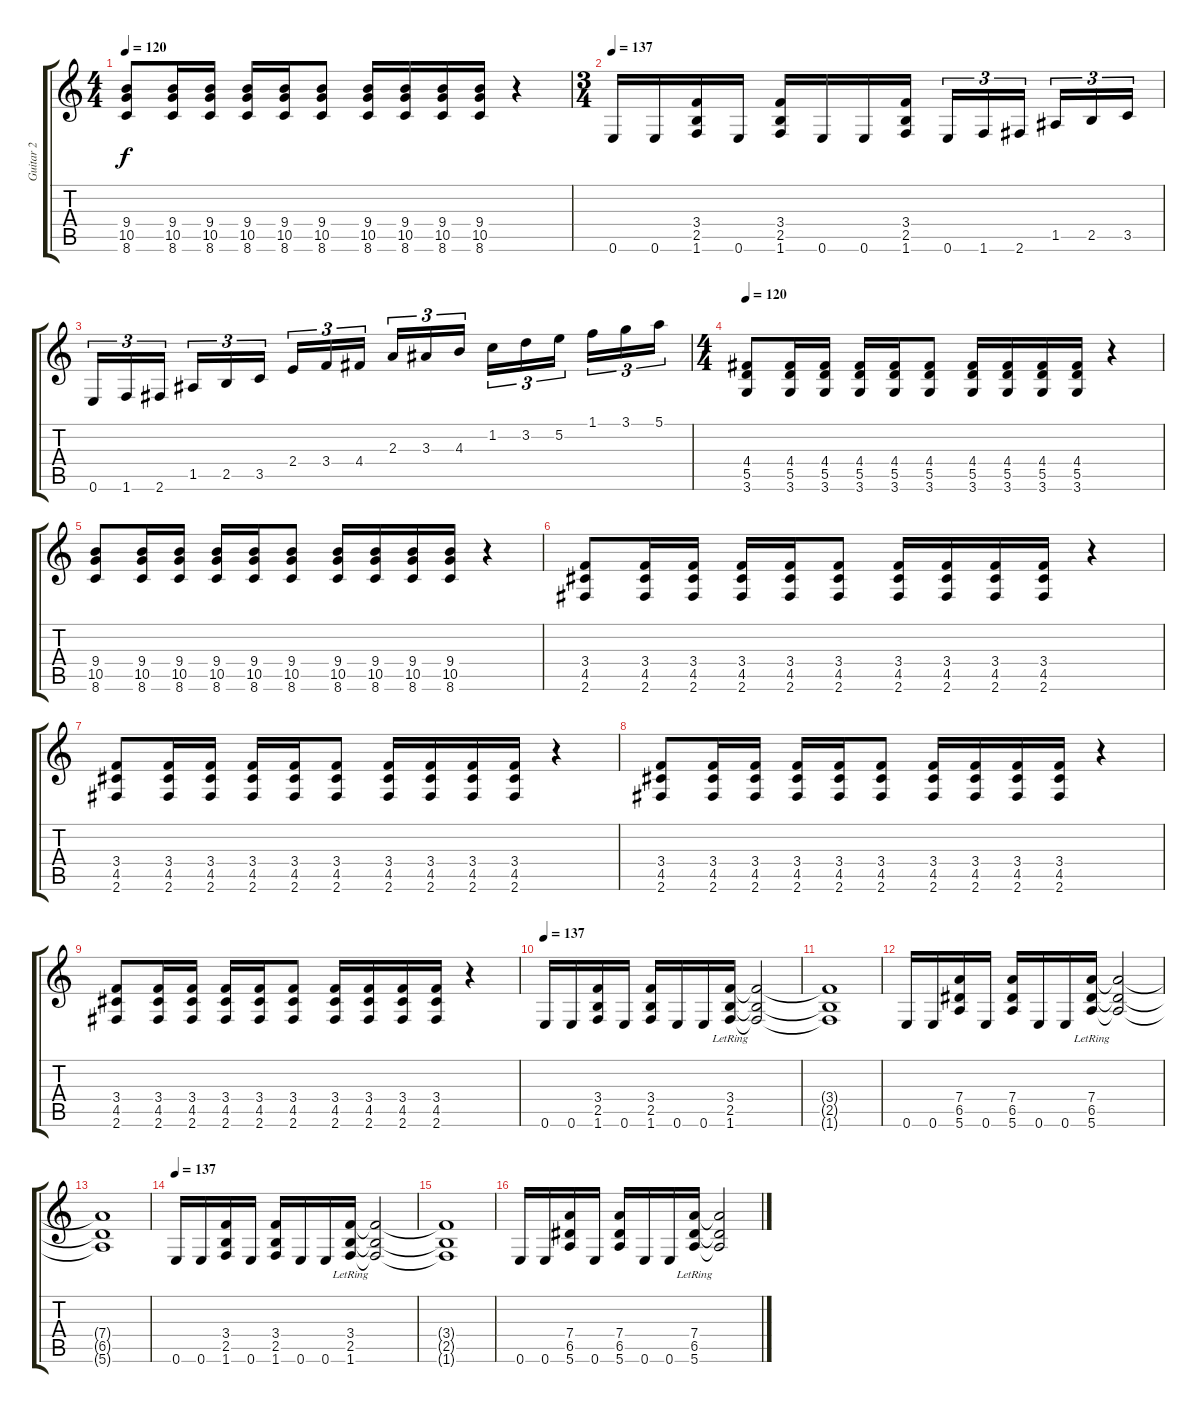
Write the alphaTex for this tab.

\track ("Guitar 2" "Guitar 2") {instrument electricguitarjazz}
\staff {score tabs}
\tuning (E4 B3 G3 D3 A2 E2) {hide}
\ts (4 4)
\tempo 120
\clef g2
\ks c
(9.4 10.5 8.6).8{dy f} (9.4 10.5 8.6).16 (9.4 10.5 8.6).16 (9.4 10.5 8.6).16 (9.4 10.5 8.6).16 (9.4 10.5 8.6).8 (9.4 10.5 8.6).16 (9.4 10.5 8.6).16 (9.4 10.5 8.6).16 (9.4 10.5 8.6).16 r.4 |
\ts (3 4)
\tempo 137
0.6.16 0.6.16 (3.4 2.5 1.6).16 0.6.16 (3.4 2.5 1.6).16 0.6.16 0.6.16 (3.4 2.5 1.6).16 0.6.16{tu (3 2)} 1.6.16{tu (3 2)} 2.6.16{tu (3 2)} 1.5.16{tu (3 2)} 2.5.16{tu (3 2)} 3.5.16{tu (3 2)} |
0.6.16{tu (3 2)} 1.6.16{tu (3 2)} 2.6.16{tu (3 2)} 1.5.16{tu (3 2)} 2.5.16{tu (3 2)} 3.5.16{tu (3 2)} 2.4.16{tu (3 2)} 3.4.16{tu (3 2)} 4.4.16{tu (3 2)} 2.3.16{tu (3 2)} 3.3.16{tu (3 2)} 4.3.16{tu (3 2)} 1.2.16{tu (3 2)} 3.2.16{tu (3 2)} 5.2.16{tu (3 2)} 1.1.16{tu (3 2)} 3.1.16{tu (3 2)} 5.1.16{tu (3 2)} |
\ts (4 4)
\tempo 120
(4.4 5.5 3.6).8 (4.4 5.5 3.6).16 (4.4 5.5 3.6).16 (4.4 5.5 3.6).16 (4.4 5.5 3.6).16 (4.4 5.5 3.6).8 (4.4 5.5 3.6).16 (4.4 5.5 3.6).16 (4.4 5.5 3.6).16 (4.4 5.5 3.6).16 r.4 |
(9.4 10.5 8.6).8 (9.4 10.5 8.6).16 (9.4 10.5 8.6).16 (9.4 10.5 8.6).16 (9.4 10.5 8.6).16 (9.4 10.5 8.6).8 (9.4 10.5 8.6).16 (9.4 10.5 8.6).16 (9.4 10.5 8.6).16 (9.4 10.5 8.6).16 r.4 |
(3.4 4.5 2.6).8 (3.4 4.5 2.6).16 (3.4 4.5 2.6).16 (3.4 4.5 2.6).16 (3.4 4.5 2.6).16 (3.4 4.5 2.6).8 (3.4 4.5 2.6).16 (3.4 4.5 2.6).16 (3.4 4.5 2.6).16 (3.4 4.5 2.6).16 r.4 |
(3.4 4.5 2.6).8 (3.4 4.5 2.6).16 (3.4 4.5 2.6).16 (3.4 4.5 2.6).16 (3.4 4.5 2.6).16 (3.4 4.5 2.6).8 (3.4 4.5 2.6).16 (3.4 4.5 2.6).16 (3.4 4.5 2.6).16 (3.4 4.5 2.6).16 r.4 |
(3.4 4.5 2.6).8 (3.4 4.5 2.6).16 (3.4 4.5 2.6).16 (3.4 4.5 2.6).16 (3.4 4.5 2.6).16 (3.4 4.5 2.6).8 (3.4 4.5 2.6).16 (3.4 4.5 2.6).16 (3.4 4.5 2.6).16 (3.4 4.5 2.6).16 r.4 |
(3.4 4.5 2.6).8 (3.4 4.5 2.6).16 (3.4 4.5 2.6).16 (3.4 4.5 2.6).16 (3.4 4.5 2.6).16 (3.4 4.5 2.6).8 (3.4 4.5 2.6).16 (3.4 4.5 2.6).16 (3.4 4.5 2.6).16 (3.4 4.5 2.6).16 r.4 |
\tempo 137
0.6.16 0.6.16 (3.4 2.5 1.6).16 0.6.16 (3.4 2.5 1.6).16 0.6.16 0.6.16 (3.4{lr} 2.5{lr} 1.6{lr}).16 (3.4{t} 2.5{t} 1.6{t}).2 |
(3.4{t} 2.5{t} 1.6{t}).1 |
0.6.16 0.6.16 (7.4 6.5 5.6).16 0.6.16 (7.4 6.5 5.6).16 0.6.16 0.6.16 (7.4{lr} 6.5{lr} 5.6{lr}).16 (7.4{t} 6.5{t} 5.6{t}).2 |
(7.4{t} 6.5{t} 5.6{t}).1 |
\tempo 137
0.6.16 0.6.16 (3.4 2.5 1.6).16 0.6.16 (3.4 2.5 1.6).16 0.6.16 0.6.16 (3.4{lr} 2.5{lr} 1.6{lr}).16 (3.4{t} 2.5{t} 1.6{t}).2 |
(3.4{t} 2.5{t} 1.6{t}).1 |
0.6.16 0.6.16 (7.4 6.5 5.6).16 0.6.16 (7.4 6.5 5.6).16 0.6.16 0.6.16 (7.4{lr} 6.5{lr} 5.6{lr}).16 (7.4{t} 6.5{t} 5.6{t}).2
